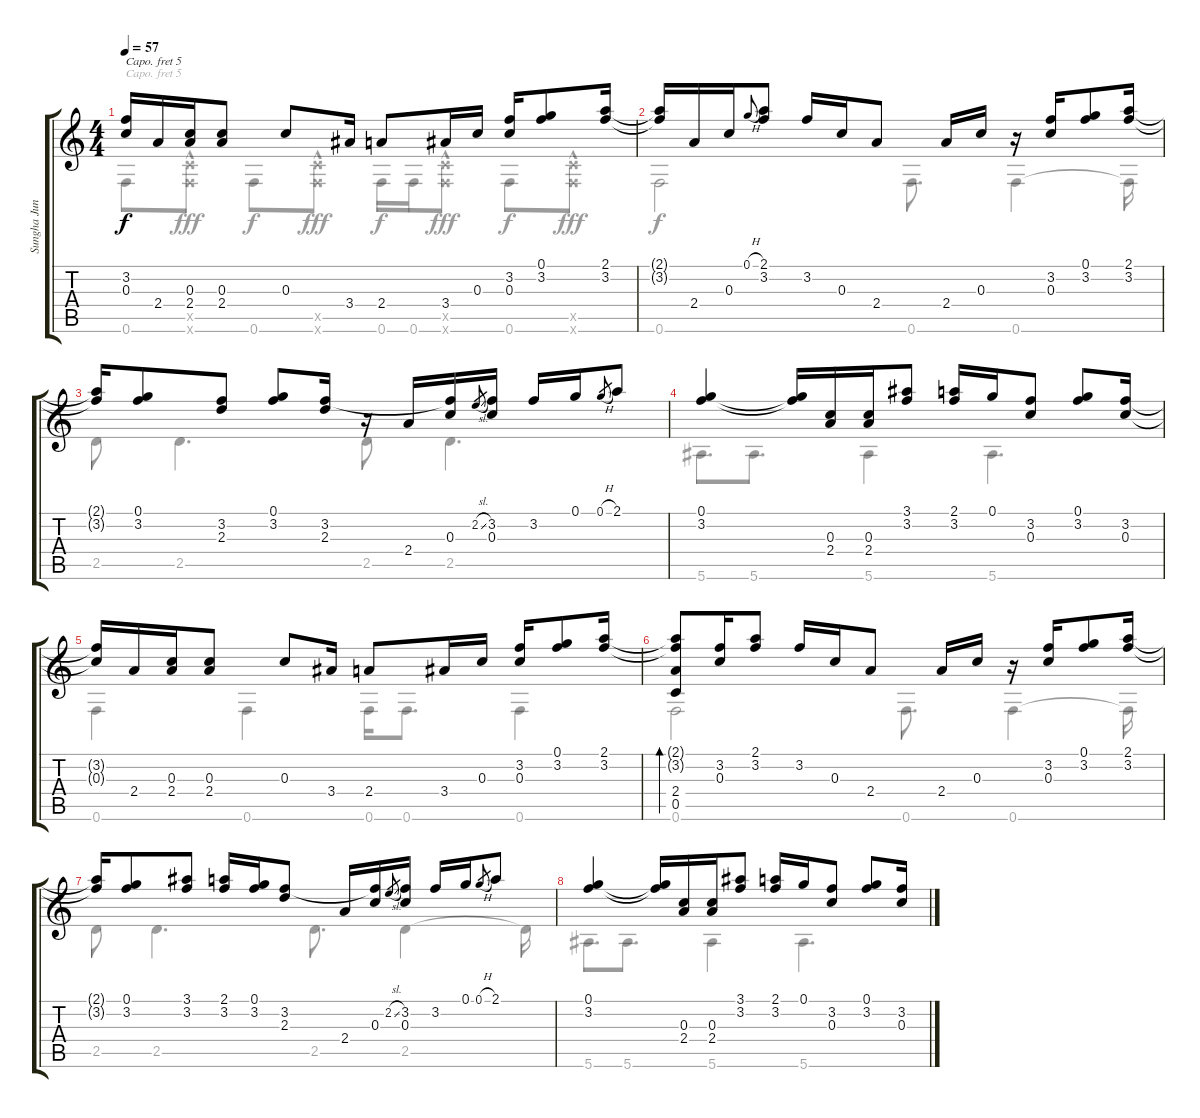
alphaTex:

\track ("Sungha Jung" "Sungha Jun") {instrument acousticguitarsteel}
\staff {score tabs}
\capo 5
\tuning (D4 A3 G3 D3 G2 C2) {hide}
\voice
\ts (4 4)
\tempo 57
\clef g2
\ks c
(3.2{t} 0.3{t}).16{dy f} 2.4.16 (0.3 2.4).16 (0.3 2.4).8 0.3.8 3.4.16 2.4.8 3.4.16 0.3.16 (3.2 0.3).16 (0.1 3.2).8 (2.1 3.2).16 |
(2.1{t} 3.2{t}).16 2.4.16 0.3.16 0.1{h}.8{gr onbeat} (2.1 3.2).8 3.2.16 0.3.16 2.4.8 2.4.16 0.3.16 r.16 (3.2 0.3).16 (0.1 3.2).8 (2.1 3.2).16 |
(2.1{t} 3.2{t}).16 (0.1 3.2).8 (3.2 2.3).8 (0.1 3.2).8 (3.2 2.3).16 r.16 2.4.16 (3.2{t} 0.3).16 2.2{sl}.8{gr} (3.2 0.3).16 3.2.16 0.1.16 0.1{h}.8{gr} 2.1.8 |
(0.1 3.2).4 (0.1{t} 3.2{t}).16 (0.3 2.4).16 (0.3 2.4).16 (3.1 3.2).8 (2.1 3.2).16 0.1.16 (3.2 0.3).8 (0.1 3.2).8 (3.2 0.3).16 |
(3.2{t} 0.3{t}).16 2.4.16 (0.3 2.4).16 (0.3 2.4).8 0.3.8 3.4.16 2.4.8 3.4.16 0.3.16 (3.2 0.3).16 (0.1 3.2).8 (2.1 3.2).16 |
(2.1{t} 3.2{t} 2.4 0.5).8{bd 120} (3.2 0.3).16 (2.1 3.2).8 3.2.16 0.3.16 2.4.8 2.4.16 0.3.16 r.16 (3.2 0.3).16 (0.1 3.2).8 (2.1 3.2).16 |
(2.1{t} 3.2{t}).16 (0.1 3.2).8 (3.1 3.2).8 (2.1 3.2).16 (0.1 3.2).16 (3.2 2.3).8 2.4.16 (3.2{t} 0.3).16 2.2{sl}.8{gr} (3.2 0.3).16 3.2.16 0.1.16 0.1{h}.8{gr} 2.1.8 |
(0.1 3.2).4 (0.1{t} 3.2{t}).16 (0.3 2.4).16 (0.3 2.4).16 (3.1 3.2).8 (2.1 3.2).16 0.1.16 (3.2 0.3).8 (0.1 3.2).8 (3.2 0.3).16
\voice
\clef g2
\ottava regular
\simile none
\ks c
0.6.8{dy f} (0.5{hac x} 0.6{hac x}).8{dy fff} 0.6.8{dy f} (0.5{hac x} 0.6{hac x}).8{dy fff} 0.6.16{dy f} 0.6.16 (0.5{hac x} 0.6{hac x}).8{dy fff} 0.6.8{dy f} (0.5{hac x} 0.6{hac x}).8{dy fff} |
0.6.2{dy f} 0.6.8{d} 0.6.4 0.6{t}.16 |
2.5.8 2.5.4{d} 2.5.8 2.5.4{d} |
5.6.8{d} 5.6.8{d} 5.6.4 5.6.4{d} |
0.6.4 0.6.4 0.6.16 0.6.8{d} 0.6.4 |
0.6.2 0.6.8{d} 0.6.4 0.6{t}.16 |
2.5.8 2.5.4{d} 2.5.8{d} 2.5.4 2.5{t}.16 |
5.6.8{d} 5.6.8{d} 5.6.4 5.6.4{d}
